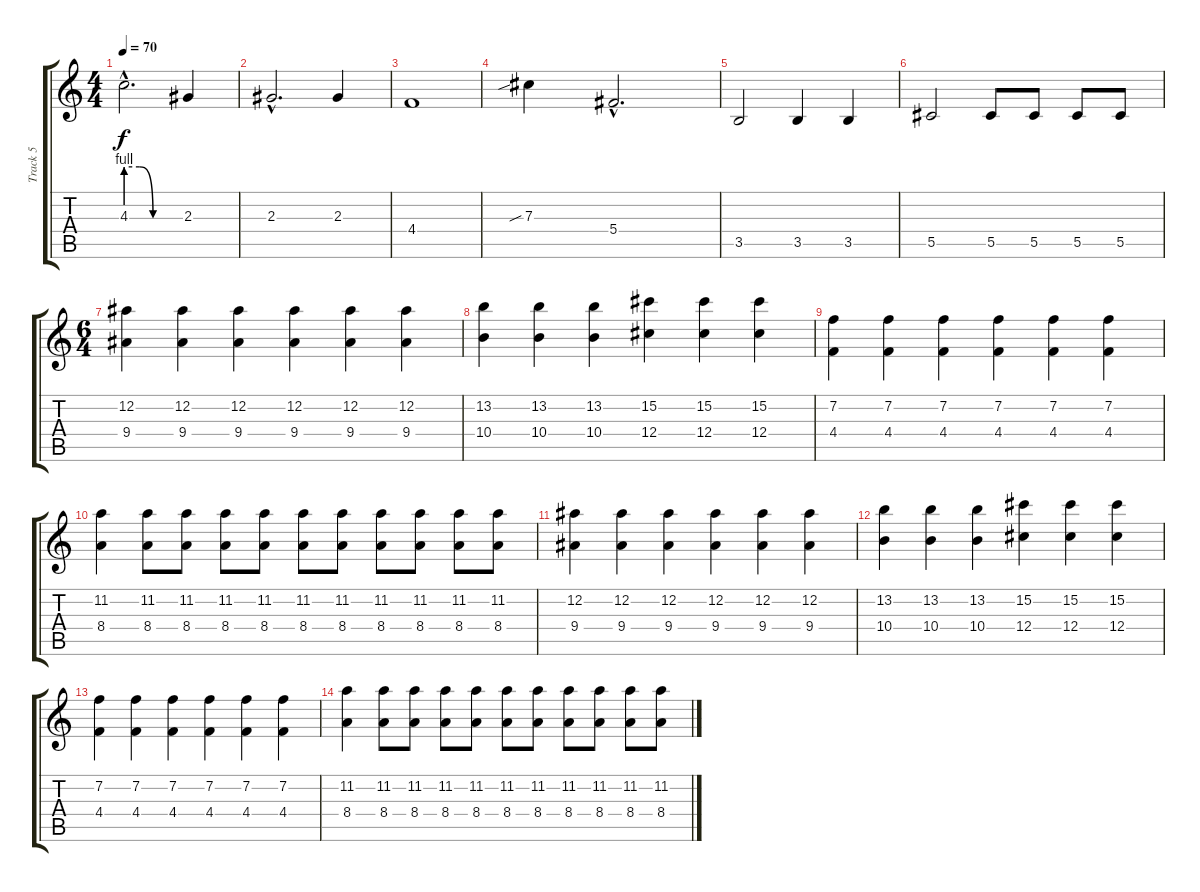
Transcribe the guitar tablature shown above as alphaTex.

\track ("Track 5" "Track 5") {instrument overdrivenguitar}
\staff {score tabs}
\tuning (Eb4 Bb3 Gb3 Db3 Ab2 Eb2) {hide}
\ts (4 4)
\tempo 70
\clef g2
\ks c
4.3{be (custom 0 4 15 4 30 0 60 0) hac}.2{d dy f} 2.3.4 |
2.3{hac}.2{d} 2.3.4 |
4.4.1 |
7.3{sib}.4 5.4{hac}.2{d} |
3.5.2 3.5.4 3.5.4 |
5.5.2 5.5.8 5.5.8 5.5.8 5.5.8 |
\ts (6 4)
(12.2 9.4).4 (12.2 9.4).4 (12.2 9.4).4 (12.2 9.4).4 (12.2 9.4).4 (12.2 9.4).4 |
(13.2 10.4).4 (13.2 10.4).4 (13.2 10.4).4 (15.2 12.4).4 (15.2 12.4).4 (15.2 12.4).4 |
(7.2 4.4).4 (7.2 4.4).4 (7.2 4.4).4 (7.2 4.4).4 (7.2 4.4).4 (7.2 4.4).4 |
(11.2 8.4).4 (11.2 8.4).8 (11.2 8.4).8 (11.2 8.4).8 (11.2 8.4).8 (11.2 8.4).8 (11.2 8.4).8 (11.2 8.4).8 (11.2 8.4).8 (11.2 8.4).8 (11.2 8.4).8 |
(12.2 9.4).4 (12.2 9.4).4 (12.2 9.4).4 (12.2 9.4).4 (12.2 9.4).4 (12.2 9.4).4 |
(13.2 10.4).4 (13.2 10.4).4 (13.2 10.4).4 (15.2 12.4).4 (15.2 12.4).4 (15.2 12.4).4 |
(7.2 4.4).4 (7.2 4.4).4 (7.2 4.4).4 (7.2 4.4).4 (7.2 4.4).4 (7.2 4.4).4 |
(11.2 8.4).4 (11.2 8.4).8 (11.2 8.4).8 (11.2 8.4).8 (11.2 8.4).8 (11.2 8.4).8 (11.2 8.4).8 (11.2 8.4).8 (11.2 8.4).8 (11.2 8.4).8 (11.2 8.4).8
